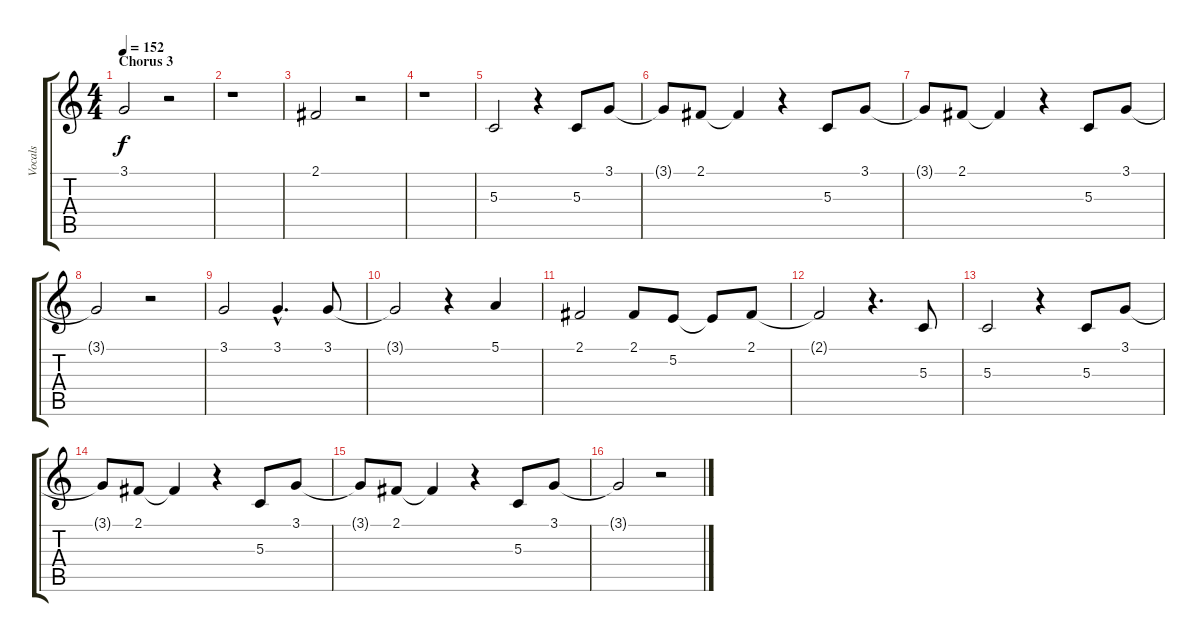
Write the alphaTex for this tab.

\track ("Vocals" "Vocals") {instrument altosax}
\staff {score tabs}
\tuning (E4 B3 G3 D3 A2 E2) {hide}
\ts (4 4)
\section ("" "Chorus 3")
\tempo 152
\clef g2
\ks c
3.1.2{dy f} r.2 |
r.1 |
2.1.2 r.2 |
r.1 |
5.3.2 r.4 5.3.8 3.1.8 |
3.1{t}.8 2.1.8 2.1{t}.4 r.4 5.3.8 3.1.8 |
3.1{t}.8 2.1.8 2.1{t}.4 r.4 5.3.8 3.1.8 |
3.1{t}.2 r.2 |
3.1.2 3.1{hac}.4{d} 3.1.8 |
3.1{t}.2 r.4 5.1.4 |
2.1.2 2.1.8 5.2.8 5.2{t}.8 2.1.8 |
2.1{t}.2 r.4{d} 5.3.8 |
5.3.2 r.4 5.3.8 3.1.8 |
3.1{t}.8 2.1.8 2.1{t}.4 r.4 5.3.8 3.1.8 |
3.1{t}.8 2.1.8 2.1{t}.4 r.4 5.3.8 3.1.8 |
3.1{t}.2 r.2
